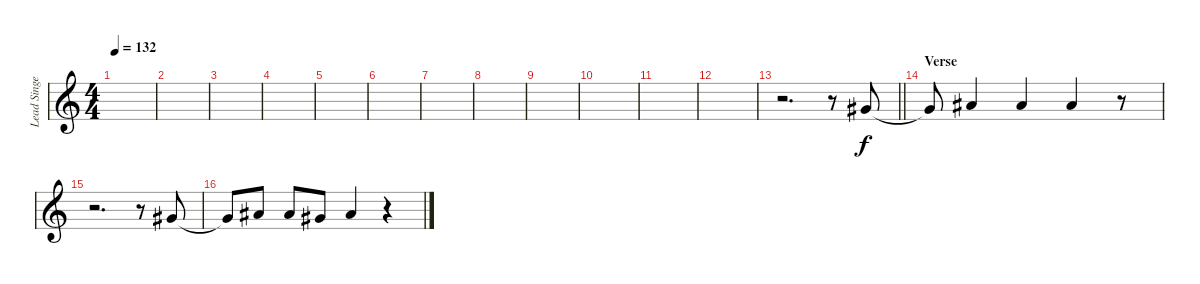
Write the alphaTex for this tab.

\track ("Lead Singer (Bon Scott)" "Lead Singe") {instrument lead1square}
\staff {score}
\tuning (E4 B3 G3 D3 A2 E2) {hide}
\ts (4 4)
\tempo 132
\clef g2
\ks c
|
|
|
|
|
|
|
|
|
|
|
|
\barLineRight lightlight
r.2{d} r.8 4.1.8 |
\section ("" "Verse")
4.1{t}.8 6.1.4 6.1.4 6.1.4 r.8 |
r.2{d} r.8 4.1.8 |
4.1{t}.8 6.1.8 6.1.8 4.1.8 6.1.4 r.4
